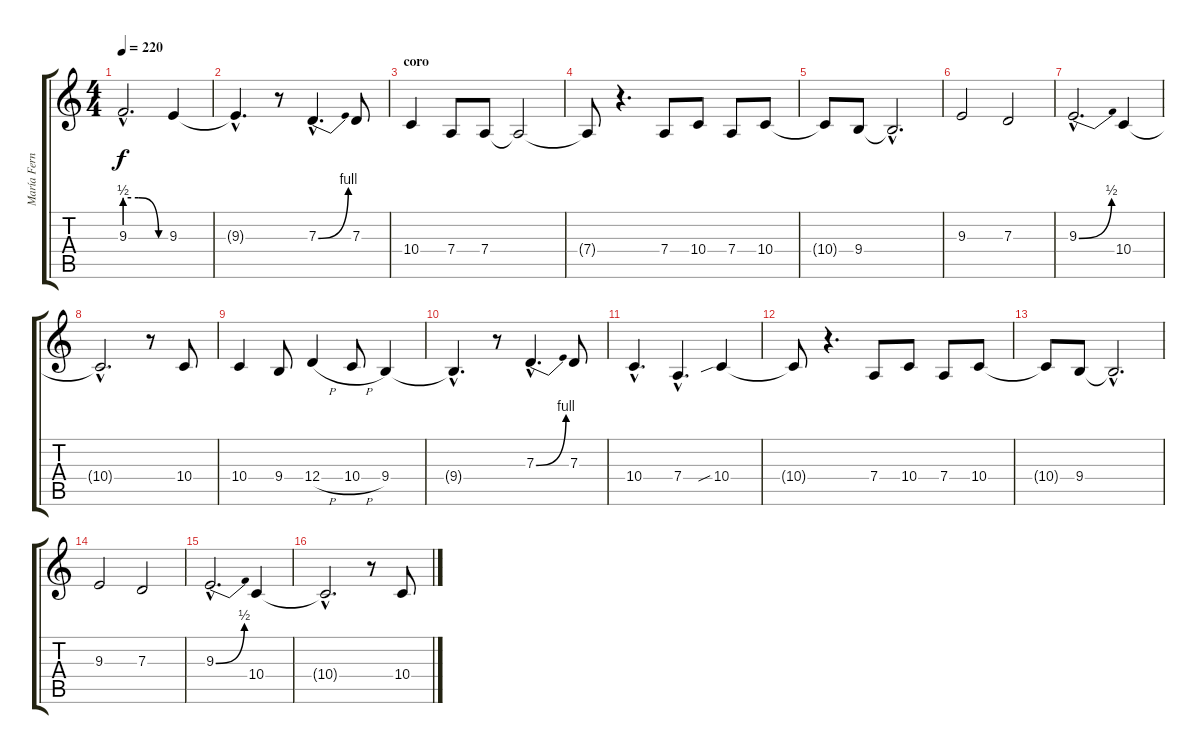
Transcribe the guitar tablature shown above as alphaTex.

\track ("María Fernanda (voz)" "María Fern") {instrument lead3calliope}
\staff {score tabs}
\tuning (E4 B3 G3 D3 A2 E2) {hide}
\ts (4 4)
\tempo 220
\clef g2
\ks c
9.3{be (custom 0 2 20 2 50 0 60 0) hac}.2{d dy f} 9.3.4 |
9.3{hac t}.4{d} r.8 7.3{be (bend 0 0 60 4) hac}.4{d} 7.3.8 |
\section ("" "coro")
10.4.4 7.4.8 7.4.8 7.4{t}.2 |
7.4{t}.8 r.4{d} 7.4.8 10.4.8 7.4.8 10.4.8 |
10.4{t}.8 9.4.8 9.4{hac t}.2{d} |
9.3.2 7.3.2 |
9.3{be (bend 0 0 60 2) hac}.2{d} 10.4.4 |
10.4{hac t}.2{d} r.8 10.4.8 |
10.4.4 9.4.8 12.4{h}.4 10.4{h}.8 9.4.4 |
9.4{hac t}.4{d} r.8 7.3{be (bend 0 0 60 4) hac}.4{d} 7.3.8 |
10.4{hac}.4{d} 7.4{hac}.4{d} 10.4{sib}.4 |
10.4{t}.8 r.4{d} 7.4.8 10.4.8 7.4.8 10.4.8 |
10.4{t}.8 9.4.8 9.4{hac t}.2{d} |
9.3.2 7.3.2 |
9.3{be (bend 0 0 60 2) hac}.2{d} 10.4.4 |
10.4{hac t}.2{d} r.8 10.4.8
